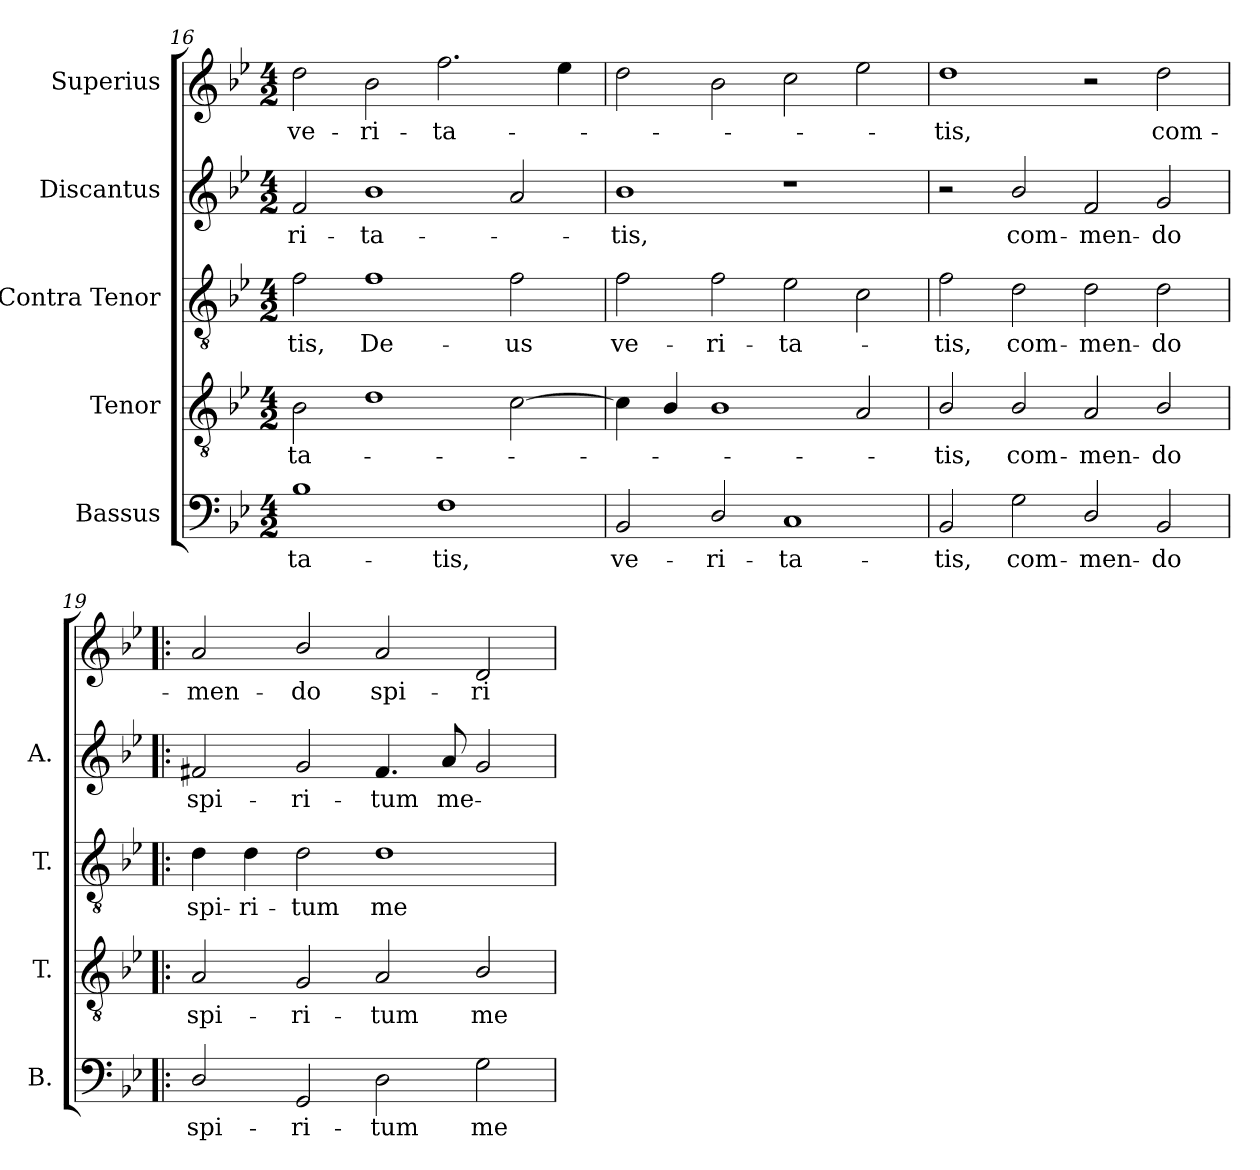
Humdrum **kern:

**kern	**text	**kern	**text	**kern	**text	**kern	**text	**kern	**text
*part5	*part5	*part4	*part4	*part3	*part3	*part2	*part2	*part1	*part1
*staff5	*staff5	*staff4	*staff4	*staff3	*staff3	*staff2	*staff2	*staff1	*staff1
*I"Bassus	*	*I"Tenor	*	*I"Contra Tenor	*	*I"Discantus	*	*I"Superius	*
*I'B.	*	*I'T.	*	*I'T.	*	*I'A.	*	*	*
*clefF4	*	*clefGv2	*	*clefGv2	*	*clefG2	*	*clefG2	*
*	*	*ITrd7c12	*	*ITrd7c12	*	*	*	*	*
*k[b-e-]	*	*k[b-e-]	*	*k[b-e-]	*	*k[b-e-]	*	*k[b-e-]	*
*B-:	*	*B-:	*	*B-:	*	*B-:	*	*B-:	*
*M4/2	*	*M4/2	*	*M4/2	*	*M4/2	*	*M4/2	*
=16	=16	=16	=16	=16	=16	=16	=16	=16	=16
!	!LO:LY:b:color=#000000	!	!	!	!	!	!	!	!
!	!	!	!LO:LY:b:color=#000000	!	!	!	!	!	!
!	!	!	!	!	!LO:LY:b:color=#000000	!	!	!	!
!	!	!	!	!	!	!	!LO:LY:b:color=#000000	!	!
!	!	!	!	!	!	!	!	!	!LO:LY:b:color=#000000
1B-i	-ta-	2BB-i\	-ta-	2Fi\	-tis,	2fi/	-ri-	2ddi\	ve-
!	!	!	!	!	!LO:LY:b:color=#000000	!	!	!	!
!	!	!	!	!	!	!	!LO:LY:b:color=#000000	!	!
!	!	!	!	!	!	!	!	!	!LO:LY:b:color=#000000
.	.	1Di	.	1Fi	De-	1b-i	-ta-	2b-i\	-ri-
!	!LO:LY:b:color=#000000	!	!	!	!	!	!	!	!
!	!	!	!	!	!	!	!	!	!LO:LY:b:color=#000000
1Fi	-tis,	.	.	.	.	.	.	2.ffi\	-ta-
!	!	!	!	!	!LO:LY:b:color=#000000	!	!	!	!
.	.	[>2Ci\	.	2Fi\	-us	2ai/	.	.	.
.	.	.	.	.	.	.	.	4ee-i\	.
=17	=17	=17	=17	=17	=17	=17	=17	=17	=17
!	!LO:LY:b:color=#000000	!	!	!	!	!	!	!	!
!	!	!	!	!	!LO:LY:b:color=#000000	!	!	!	!
!	!	!	!	!	!	!	!LO:LY:b:color=#000000	!	!
2BB-i/	ve-	4Ci\]	.	2Fi\	ve-	1b-i	-tis,	2ddi\	.
.	.	4BB-i/	.	.	.	.	.	.	.
!	!LO:LY:b:color=#000000	!	!	!	!	!	!	!	!
!	!	!	!	!	!LO:LY:b:color=#000000	!	!	!	!
2Di/	-ri-	1BB-i	.	2Fi\	-ri-	.	.	2b-i\	.
!	!LO:LY:b:color=#000000	!	!	!	!	!	!	!	!
!	!	!	!	!	!LO:LY:b:color=#000000	!	!	!	!
1Ci	-ta-	.	.	2E-i\	-ta-	1r	.	2cci\	.
.	.	2AAi/	.	2Ci\	.	.	.	2ee-i\	.
=18	=18	=18	=18	=18	=18	=18	=18	=18	=18
!	!LO:LY:b:color=#000000	!	!	!	!	!	!	!	!
!	!	!	!LO:LY:b:color=#000000	!	!	!	!	!	!
!	!	!	!	!	!LO:LY:b:color=#000000	!	!	!	!
!	!	!	!	!	!	!	!	!	!LO:LY:b:color=#000000
2BB-i/	-tis,	2BB-i/	-tis,	2Fi\	-tis,	2r	.	1ddi	-tis,
!	!LO:LY:b:color=#000000	!	!	!	!	!	!	!	!
!	!	!	!LO:LY:b:color=#000000	!	!	!	!	!	!
!	!	!	!	!	!LO:LY:b:color=#000000	!	!	!	!
!	!	!	!	!	!	!	!LO:LY:b:color=#000000	!	!
2Gi\	com-	2BB-i/	com-	2Di\	com-	2b-i/	com-	.	.
!	!LO:LY:b:color=#000000	!	!	!	!	!	!	!	!
!	!	!	!LO:LY:b:color=#000000	!	!	!	!	!	!
!	!	!	!	!	!LO:LY:b:color=#000000	!	!	!	!
!	!	!	!	!	!	!	!LO:LY:b:color=#000000	!	!
2Di/	-men-	2AAi/	-men-	2Di\	-men-	2fi/	-men-	2r	.
!	!LO:LY:b:color=#000000	!	!	!	!	!	!	!	!
!	!	!	!LO:LY:b:color=#000000	!	!	!	!	!	!
!	!	!	!	!	!LO:LY:b:color=#000000	!	!	!	!
!	!	!	!	!	!	!	!LO:LY:b:color=#000000	!	!
!	!	!	!	!	!	!	!	!	!LO:LY:b:color=#000000
2BB-i/	-do	2BB-i/	-do	2Di\	-do	2gi/	-do	2ddi\	com-
!!LO:LB:g=z
=19!|:	=19!|:	=19!|:	=19!|:	=19!|:	=19!|:	=19!|:	=19!|:	=19!|:	=19!|:
!	!LO:LY:b:color=#000000	!	!	!	!	!	!	!	!
!	!	!	!LO:LY:b:color=#000000	!	!	!	!	!	!
!	!	!	!	!	!LO:LY:b:color=#000000	!	!	!	!
!	!	!	!	!	!	!	!LO:LY:b:color=#000000	!	!
!	!	!	!	!	!	!	!	!	!LO:LY:b:color=#000000
2Di/	spi-	2AAi/	spi-	4Di\	spi-	2f#Xi/	spi-	2ai/	-men-
!	!	!	!	!	!LO:LY:b:color=#000000	!	!	!	!
.	.	.	.	4Di\	-ri-	.	.	.	.
!	!LO:LY:b:color=#000000	!	!	!	!	!	!	!	!
!	!	!	!LO:LY:b:color=#000000	!	!	!	!	!	!
!	!	!	!	!	!LO:LY:b:color=#000000	!	!	!	!
!	!	!	!	!	!	!	!LO:LY:b:color=#000000	!	!
!	!	!	!	!	!	!	!	!	!LO:LY:b:color=#000000
2GGi/	-ri-	2GGi/	-ri-	2Di\	-tum	2gi/	-ri-	2b-i/	-do
!	!LO:LY:b:color=#000000	!	!	!	!	!	!	!	!
!	!	!	!LO:LY:b:color=#000000	!	!	!	!	!	!
!	!	!	!	!	!LO:LY:b:color=#000000	!	!	!	!
!	!	!	!	!	!	!	!LO:LY:b:color=#000000	!	!
!	!	!	!	!	!	!	!	!	!LO:LY:b:color=#000000
2Di\	-tum	2AAi/	-tum	1Di	me-	4.f#i/	-tum	2ai/	spi-
!	!	!	!	!	!	!	!LO:LY:b:color=#000000	!	!
.	.	.	.	.	.	8ai/	me-	.	.
!	!LO:LY:b:color=#000000	!	!	!	!	!	!	!	!
!	!	!	!LO:LY:b:color=#000000	!	!	!	!	!	!
!	!	!	!	!	!	!	!	!	!LO:LY:b:color=#000000
2Gi\	me-	2BB-i/	me-	.	.	2gi/	.	2di/	-ri-
=	=	=	=	=	=	=	=	=	=
*-	*-	*-	*-	*-	*-	*-	*-	*-	*-
